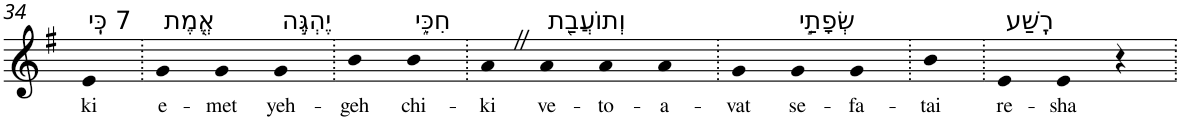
**kern	**text
*part1	*part1
*staff1	*staff1
*I"Piano	*
*I'Pno	*
!!LO:PB:g=z
*clefG2	*
*k[f#]	*
*G:	*
=34	=34
!LO:TX:a:t=7 כִּֽי	!
!	!LO:LY:b
4e	ki
=35.	=35.
!LO:TX:a:t=אֱ֭מֶת	!
!	!LO:LY:b
4g	e-
!	!LO:LY:b
4g	-met
!LO:TX:a:t=יֶהְגֶּ֣ה	!
!	!LO:LY:b
4g	yeh-
=36.	=36.
!	!LO:LY:b
4b	-geh
!LO:TX:a:t=חִכִּ֑י	!
!	!LO:LY:b
4b	chi-
=37.	=37.
!	!LO:LY:b
4aZ	-ki
!LO:TX:a:t=וְתוֹעֲבַ֖ת	!
!	!LO:LY:b
4a	ve-
!	!LO:LY:b
4a	-to-
!	!LO:LY:b
4a	-a-
=38.	=38.
!	!LO:LY:b
4g	-vat
!LO:TX:a:t=שְׂפָתַ֣י	!
!	!LO:LY:b
4g	se-
!	!LO:LY:b
4g	-fa-
=39.	=39.
!	!LO:LY:b
4b	-tai
=40.	=40.
!LO:TX:a:t=רֶֽשַׁע	!
!	!LO:LY:b
4e	re-
!	!LO:LY:b
4e	-sha
4r	.
=.	=.
*-	*-
